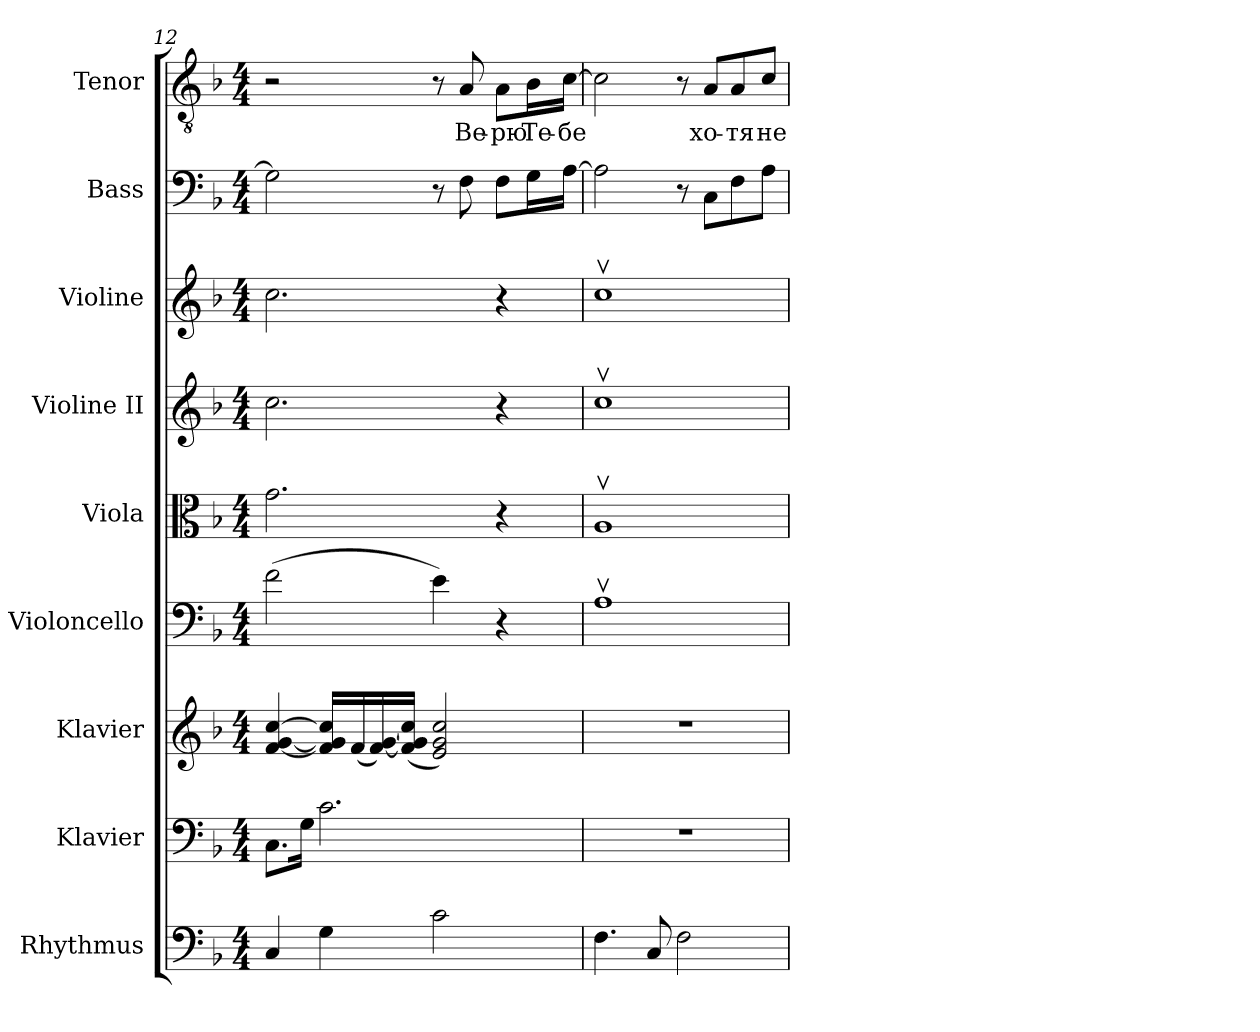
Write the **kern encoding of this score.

**kern	**kern	**kern	**kern	**kern	**kern	**kern	**kern	**kern	**text
*part9	*part8	*part7	*part6	*part5	*part4	*part3	*part2	*part1	*part1
*staff9	*staff8	*staff7	*staff6	*staff5	*staff4	*staff3	*staff2	*staff1	*staff1
*I"Rhythmus	*I"Klavier	*I"Klavier	*I"Violoncello	*I"Viola	*I"Violine II	*I"Violine	*I"Bass	*I"Tenor	*
*I'Rhy.	*I'Kla.	*I'Kla.	*I'Vc.	*I'Vla	*I'Vl.II	*I'Vln	*I'B.	*I'T.	*
*clefF4	*clefF4	*clefG2	*clefF4	*clefC3	*clefG2	*clefG2	*clefF4	*clefGv2	*
*ITrd7c12	*	*	*	*	*	*	*	*ITrd7c12	*
*k[b-]	*k[b-]	*k[b-]	*k[b-]	*k[b-]	*k[b-]	*k[b-]	*k[b-]	*k[b-]	*
*F:	*F:	*F:	*F:	*F:	*F:	*F:	*F:	*F:	*
*M4/4	*M4/4	*M4/4	*M4/4	*M4/4	*M4/4	*M4/4	*M4/4	*M4/4	*
=12	=12	=12	=12	=12	=12	=12	=12	=12	=12
4CCi/	8.Ci\L	[<4fi/ [>4gi [>4cci	(2fi\	2.gi\	2.cci\	2.cci\	2Gi\]	2r	.
.	16Gi\Jk	.	.	.	.	.	.	.	.
4GGi\	2.ci\	16fi/] 16gi] 16cci]LL	.	.	.	.	.	.	.
.	.	(16fi/	.	.	.	.	.	.	.
.	.	[<16fi/ [>16gi)	.	.	.	.	.	.	.
.	.	(16fi/] 16gi] 16cciJJ	.	.	.	.	.	.	.
2Ci\	.	2ei/ 2gi 2cci)	4ei\)	.	.	.	8r	8r	.
!	!	!	!	!	!	!	!	!	!LO:LY:b:color=#000000
.	.	.	.	.	.	.	8Fi\	8AAi/	Ве-
!	!	!	!	!	!	!	!	!	!LO:LY:b:color=#000000
.	.	.	4r	4r	4r	4r	8Fi\L	8AAi\L	-рю
!	!	!	!	!	!	!	!	!	!LO:LY:b:color=#000000
.	.	.	.	.	.	.	16Gi\L	16BB-i\L	Те-
!	!	!	!	!	!	!	!	!	!LO:LY:b:color=#000000
.	.	.	.	.	.	.	[>16Ai\JJ	[>16Ci\JJ	-бе
=13	=13	=13	=13	=13	=13	=13	=13	=13	=13
4.FFi\	1r	1r	1Avi	1Avi	1ccvi	1ccvi	2Ai\]	2Ci\]	.
8CCi/	.	.	.	.	.	.	.	.	.
2FFi\	.	.	.	.	.	.	8r	8r	.
!	!	!	!	!	!	!	!	!	!LO:LY:b:color=#000000
.	.	.	.	.	.	.	8Ci\L	8AAi/L	хо-
!	!	!	!	!	!	!	!	!	!LO:LY:b:color=#000000
.	.	.	.	.	.	.	8Fi\	8AAi/	-тя
!	!	!	!	!	!	!	!	!	!LO:LY:b:color=#000000
.	.	.	.	.	.	.	8Ai\J	8Ci/J	не
=	=	=	=	=	=	=	=	=	=
*-	*-	*-	*-	*-	*-	*-	*-	*-	*-
